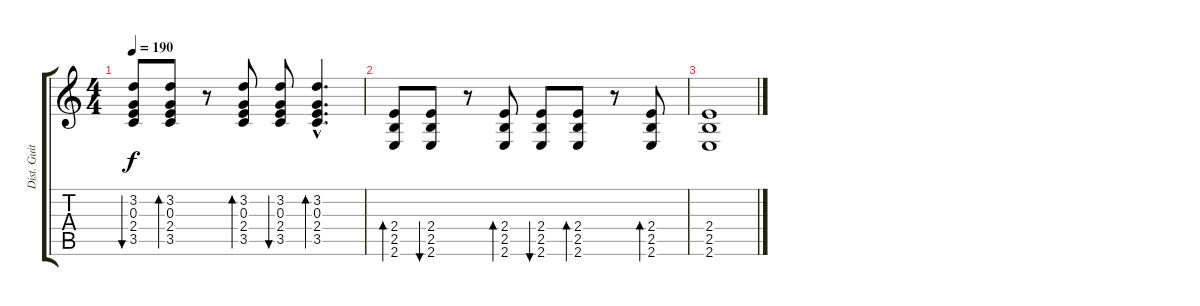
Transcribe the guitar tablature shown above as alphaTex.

\track ("Dist. Guitar 1" "Dist. Guit") {instrument distortionguitar}
\staff {score tabs}
\tuning (E4 B3 G3 D3 A2 D2) {hide}
\ts (4 4)
\tempo 190
\clef g2
\ks c
(3.2 0.3 2.4 3.5).8{bu 60 dy f} (3.2 0.3 2.4 3.5).8{bd 60} r.8 (3.2 0.3 2.4 3.5).8{bd 60} (3.2 0.3 2.4 3.5).8{bu 60} (3.2{hac} 0.3{hac} 2.4{hac} 3.5{hac}).4{d bd 60} |
(2.4 2.5 2.6).8{bd 60} (2.4 2.5 2.6).8{bu 60} r.8 (2.4 2.5 2.6).8{bd 60} (2.4 2.5 2.6).8{bu 60} (2.4 2.5 2.6).8{bd 60} r.8 (2.4 2.5 2.6).8{bd 60} |
(2.4 2.5 2.6).1
